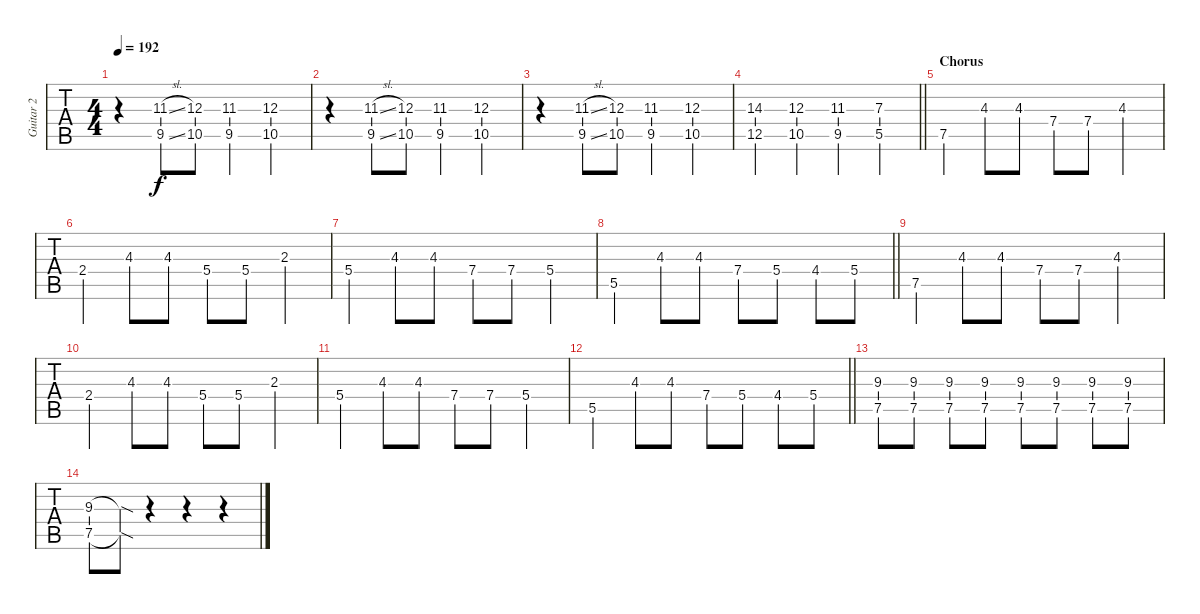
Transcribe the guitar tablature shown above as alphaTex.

\track ("Guitar 2" "Guitar 2") {instrument overdrivenguitar}
\staff {tabs}
\tuning (E4 B3 G3 D3 A2 E2) {hide}
\ts (4 4)
\tempo 192
\clef g2
\ks c
r.4{dy f} (11.3{sl} 9.5{sl}).8 (12.3 10.5).8 (11.3 9.5).4 (12.3 10.5).4 |
r.4 (11.3{sl} 9.5{sl}).8 (12.3 10.5).8 (11.3 9.5).4 (12.3 10.5).4 |
r.4 (11.3{sl} 9.5{sl}).8 (12.3 10.5).8 (11.3 9.5).4 (12.3 10.5).4 |
\barLineRight lightlight
(14.3 12.5).4 (12.3 10.5).4 (11.3 9.5).4 (7.3 5.5).4 |
\section ("" "Chorus")
7.5.4 4.3.8 4.3.8 7.4.8 7.4.8 4.3.4 |
2.4.4 4.3.8 4.3.8 5.4.8 5.4.8 2.3.4 |
5.4.4 4.3.8 4.3.8 7.4.8 7.4.8 5.4.4 |
\barLineRight lightlight
5.5.4 4.3.8 4.3.8 7.4.8 5.4.8 4.4.8 5.4.8 |
7.5.4 4.3.8 4.3.8 7.4.8 7.4.8 4.3.4 |
2.4.4 4.3.8 4.3.8 5.4.8 5.4.8 2.3.4 |
5.4.4 4.3.8 4.3.8 7.4.8 7.4.8 5.4.4 |
\barLineRight lightlight
5.5.4 4.3.8 4.3.8 7.4.8 5.4.8 4.4.8 5.4.8 |
(9.3 7.5).8 (9.3 7.5).8 (9.3 7.5).8 (9.3 7.5).8 (9.3 7.5).8 (9.3 7.5).8 (9.3 7.5).8 (9.3 7.5).8 |
(9.3 7.5).8 (9.3{sod t} 7.5{sod t}).8 r.4 r.4 r.4
